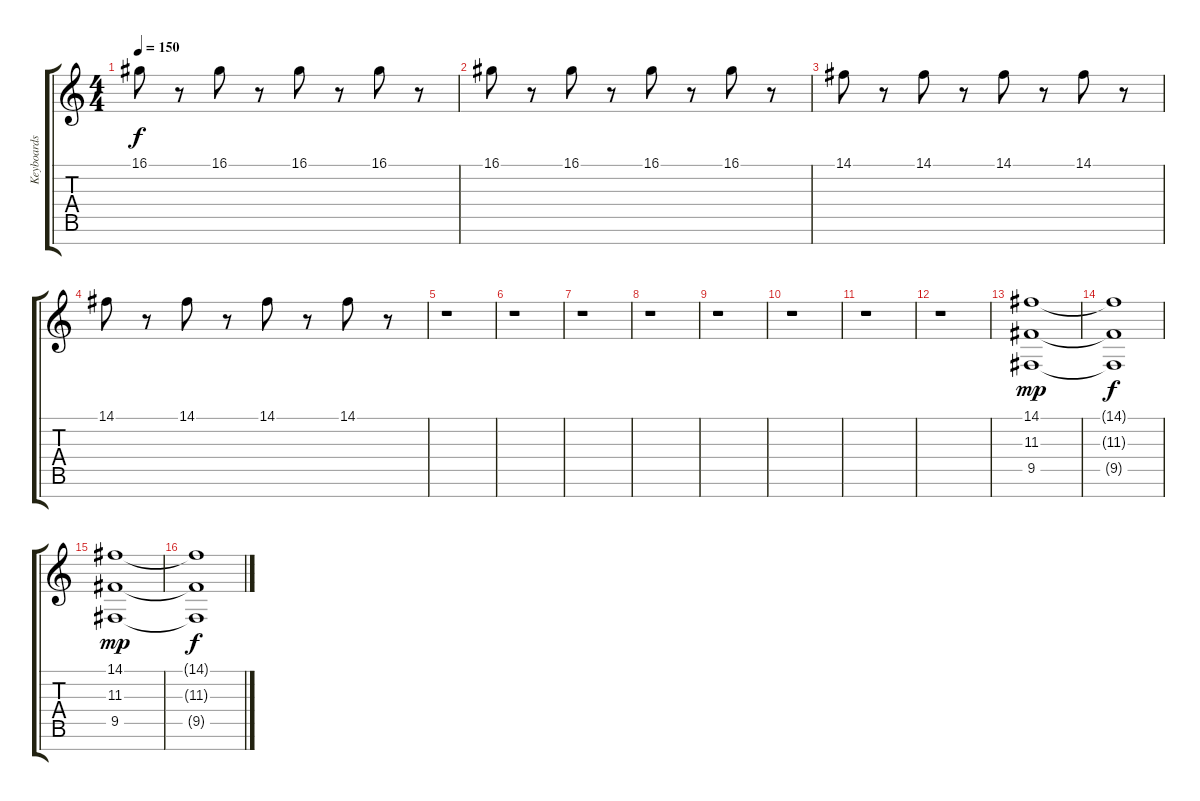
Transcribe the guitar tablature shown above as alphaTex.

\track ("Keyboards" "Keyboards") {instrument brasssection}
\staff {score tabs}
\tuning (E4 B3 G3 D3 A2 E2 B1) {hide}
\ts (4 4)
\tempo 150
\clef g2
\ks c
16.1.8{dy f} r.8 16.1.8 r.8 16.1.8 r.8 16.1.8 r.8 |
16.1.8 r.8 16.1.8 r.8 16.1.8 r.8 16.1.8 r.8 |
14.1.8 r.8 14.1.8 r.8 14.1.8 r.8 14.1.8 r.8 |
14.1.8 r.8 14.1.8 r.8 14.1.8 r.8 14.1.8 r.8 |
r.1 |
r.1 |
r.1 |
r.1 |
r.1 |
r.1 |
r.1 |
r.1 |
(14.1 11.3 9.5).1{dy mp} |
(14.1{t} 11.3{t} 9.5{t}).1{dy f} |
(14.1 11.3 9.5).1{dy mp} |
(14.1{t} 11.3{t} 9.5{t}).1{dy f}
